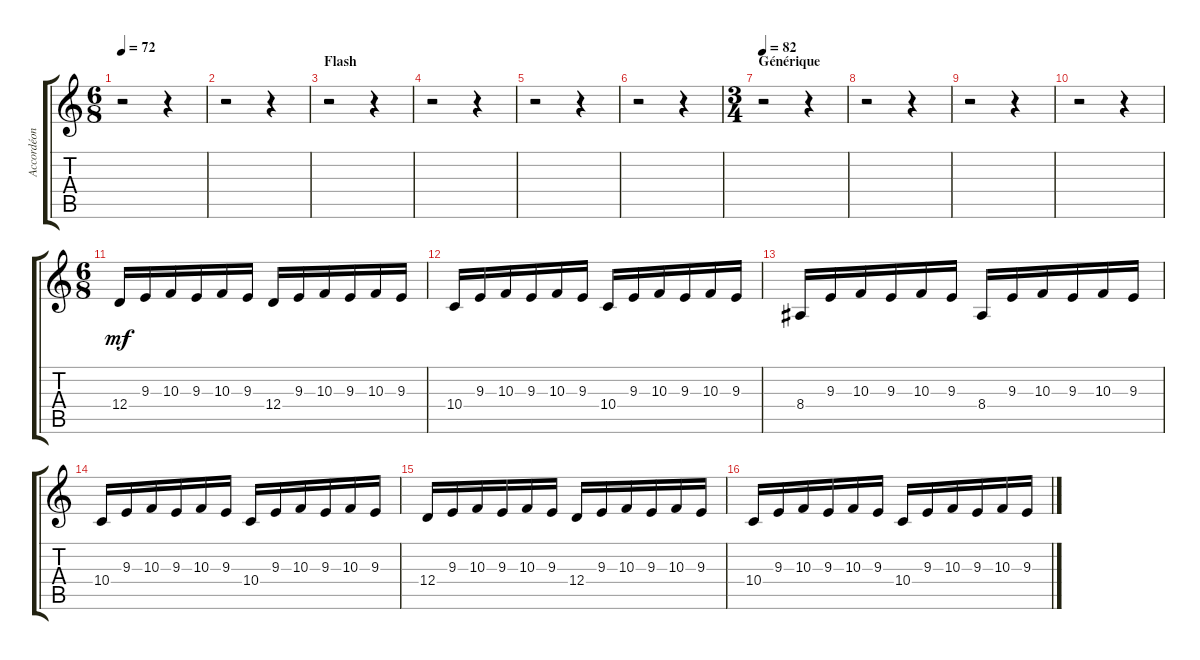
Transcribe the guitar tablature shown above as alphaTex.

\track ("Accordéon" "Accordéon") {instrument accordion}
\staff {score tabs}
\tuning (E4 B3 G3 D3 A2 E2) {hide}
\ts (6 8)
\tempo 72
\clef g2
\ks c
r.2{dy f} r.4 |
r.2 r.4 |
\section ("" "Flash")
r.2 r.4 |
r.2 r.4 |
r.2 r.4 |
r.2 r.4 |
\ts (3 4)
\section ("" "Générique")
\tempo 82
r.2 r.4 |
r.2 r.4 |
r.2 r.4 |
r.2 r.4 |
\ts (6 8)
12.4.16{dy mf} 9.3.16 10.3.16 9.3.16 10.3.16 9.3.16 12.4.16 9.3.16 10.3.16 9.3.16 10.3.16 9.3.16 |
10.4.16 9.3.16 10.3.16 9.3.16 10.3.16 9.3.16 10.4.16 9.3.16 10.3.16 9.3.16 10.3.16 9.3.16 |
8.4.16 9.3.16 10.3.16 9.3.16 10.3.16 9.3.16 8.4.16 9.3.16 10.3.16 9.3.16 10.3.16 9.3.16 |
10.4.16 9.3.16 10.3.16 9.3.16 10.3.16 9.3.16 10.4.16 9.3.16 10.3.16 9.3.16 10.3.16 9.3.16 |
12.4.16 9.3.16 10.3.16 9.3.16 10.3.16 9.3.16 12.4.16 9.3.16 10.3.16 9.3.16 10.3.16 9.3.16 |
10.4.16 9.3.16 10.3.16 9.3.16 10.3.16 9.3.16 10.4.16 9.3.16 10.3.16 9.3.16 10.3.16 9.3.16
